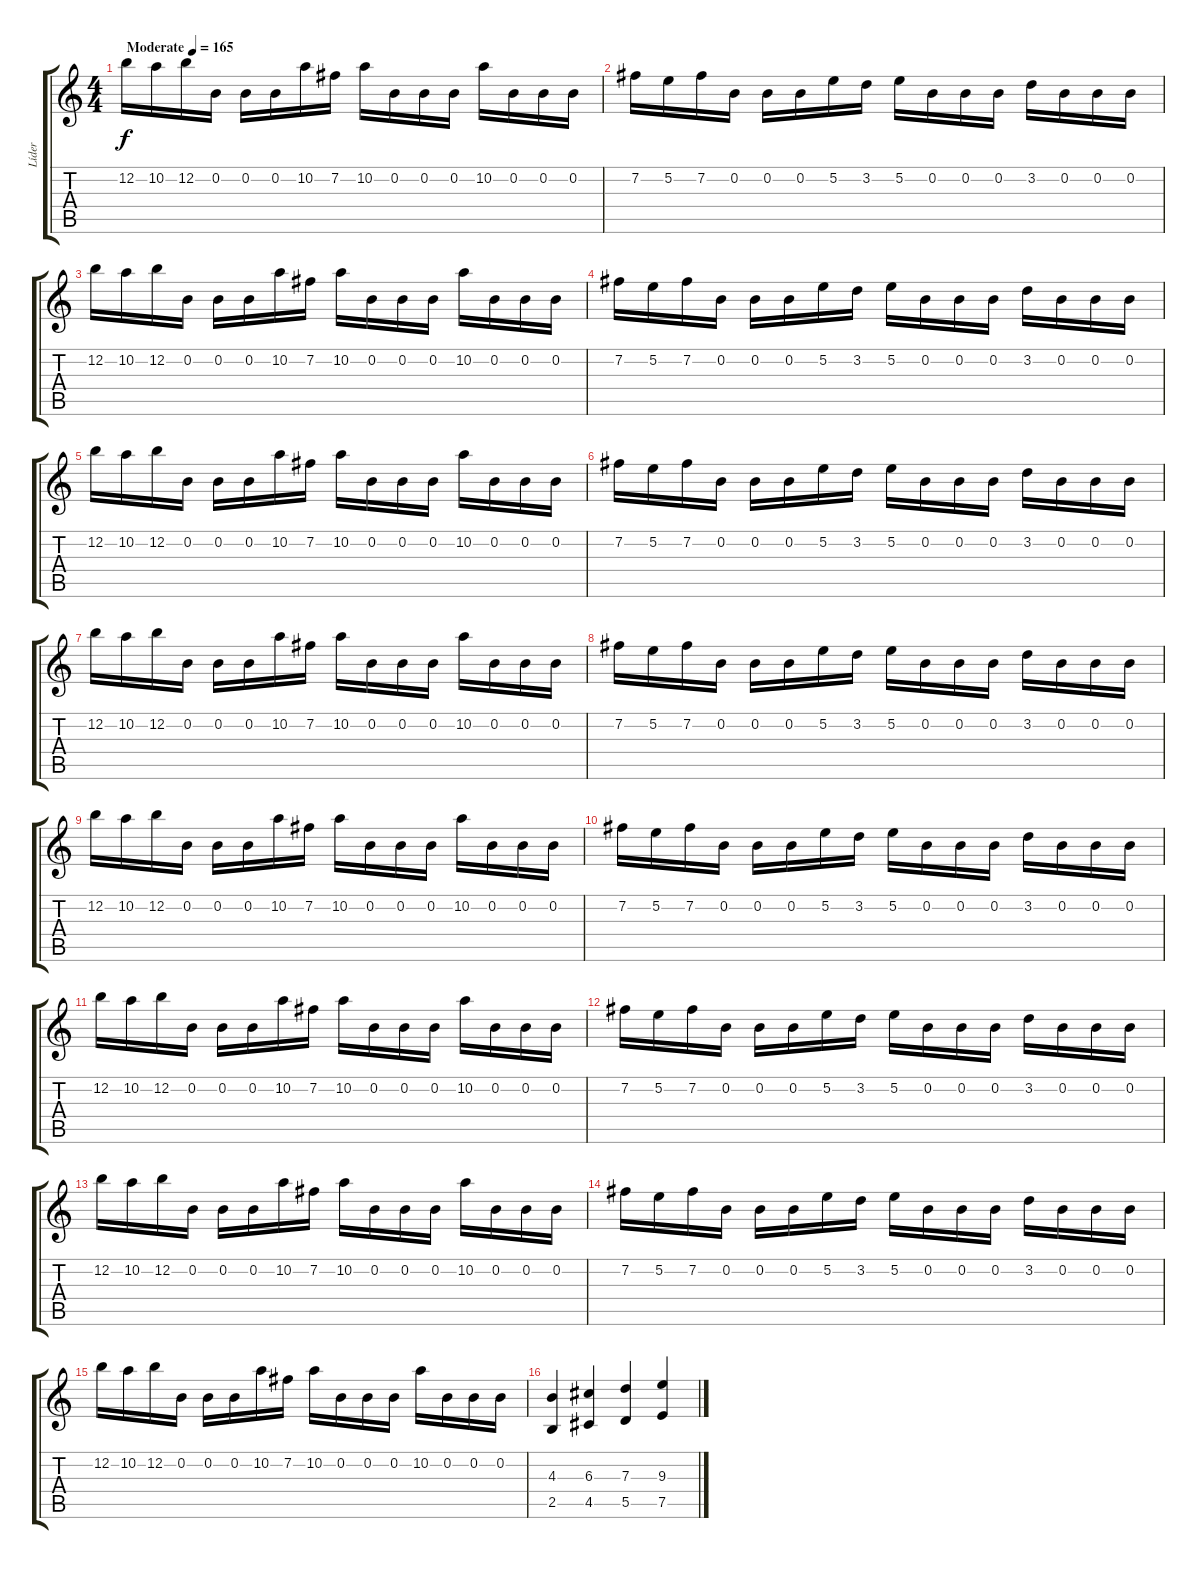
\track ("Líder" "Líder") {instrument distortionguitar}
\staff {score tabs}
\tuning (E4 B3 G3 D3 A2 E2) {hide}
\ts (4 4)
\tempo (165 "Moderate")
\clef g2
\ks c
12.2.16{dy f instrument distortionguitar} 10.2.16 12.2.16 0.2.16 0.2.16 0.2.16 10.2.16 7.2.16 10.2.16 0.2.16 0.2.16 0.2.16 10.2.16 0.2.16 0.2.16 0.2.16 |
7.2.16 5.2.16 7.2.16 0.2.16 0.2.16 0.2.16 5.2.16 3.2.16 5.2.16 0.2.16 0.2.16 0.2.16 3.2.16 0.2.16 0.2.16 0.2.16 |
12.2.16 10.2.16 12.2.16 0.2.16 0.2.16 0.2.16 10.2.16 7.2.16 10.2.16 0.2.16 0.2.16 0.2.16 10.2.16 0.2.16 0.2.16 0.2.16 |
7.2.16 5.2.16 7.2.16 0.2.16 0.2.16 0.2.16 5.2.16 3.2.16 5.2.16 0.2.16 0.2.16 0.2.16 3.2.16 0.2.16 0.2.16 0.2.16 |
12.2.16 10.2.16 12.2.16 0.2.16 0.2.16 0.2.16 10.2.16 7.2.16 10.2.16 0.2.16 0.2.16 0.2.16 10.2.16 0.2.16 0.2.16 0.2.16 |
7.2.16 5.2.16 7.2.16 0.2.16 0.2.16 0.2.16 5.2.16 3.2.16 5.2.16 0.2.16 0.2.16 0.2.16 3.2.16 0.2.16 0.2.16 0.2.16 |
12.2.16 10.2.16 12.2.16 0.2.16 0.2.16 0.2.16 10.2.16 7.2.16 10.2.16 0.2.16 0.2.16 0.2.16 10.2.16 0.2.16 0.2.16 0.2.16 |
7.2.16 5.2.16 7.2.16 0.2.16 0.2.16 0.2.16 5.2.16 3.2.16 5.2.16 0.2.16 0.2.16 0.2.16 3.2.16 0.2.16 0.2.16 0.2.16 |
12.2.16 10.2.16 12.2.16 0.2.16 0.2.16 0.2.16 10.2.16 7.2.16 10.2.16 0.2.16 0.2.16 0.2.16 10.2.16 0.2.16 0.2.16 0.2.16 |
7.2.16 5.2.16 7.2.16 0.2.16 0.2.16 0.2.16 5.2.16 3.2.16 5.2.16 0.2.16 0.2.16 0.2.16 3.2.16 0.2.16 0.2.16 0.2.16 |
12.2.16 10.2.16 12.2.16 0.2.16 0.2.16 0.2.16 10.2.16 7.2.16 10.2.16 0.2.16 0.2.16 0.2.16 10.2.16 0.2.16 0.2.16 0.2.16 |
7.2.16 5.2.16 7.2.16 0.2.16 0.2.16 0.2.16 5.2.16 3.2.16 5.2.16 0.2.16 0.2.16 0.2.16 3.2.16 0.2.16 0.2.16 0.2.16 |
12.2.16 10.2.16 12.2.16 0.2.16 0.2.16 0.2.16 10.2.16 7.2.16 10.2.16 0.2.16 0.2.16 0.2.16 10.2.16 0.2.16 0.2.16 0.2.16 |
7.2.16 5.2.16 7.2.16 0.2.16 0.2.16 0.2.16 5.2.16 3.2.16 5.2.16 0.2.16 0.2.16 0.2.16 3.2.16 0.2.16 0.2.16 0.2.16 |
12.2.16 10.2.16 12.2.16 0.2.16 0.2.16 0.2.16 10.2.16 7.2.16 10.2.16 0.2.16 0.2.16 0.2.16 10.2.16 0.2.16 0.2.16 0.2.16 |
(4.3 2.5).4 (6.3 4.5).4 (7.3 5.5).4 (9.3 7.5).4
